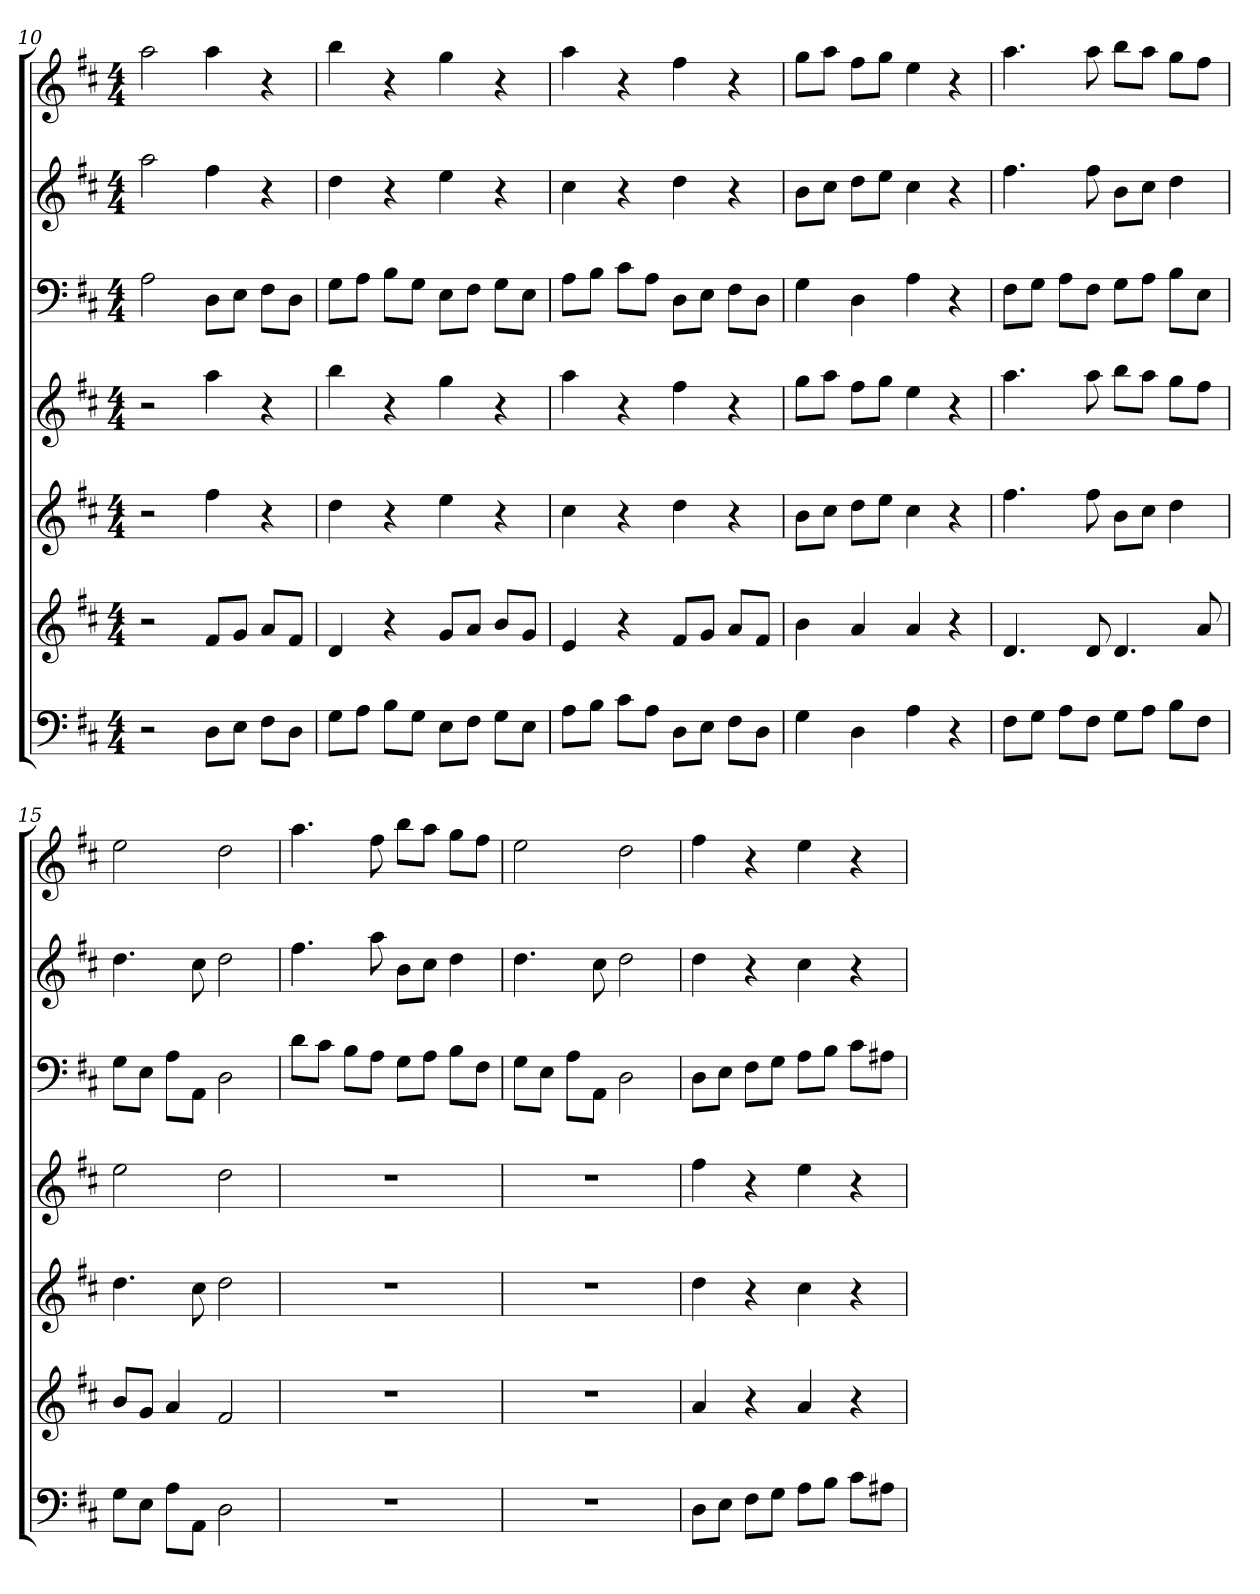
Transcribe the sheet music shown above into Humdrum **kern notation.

**kern	**kern	**kern	**kern	**kern	**kern	**kern
*part7	*part6	*part5	*part4	*part3	*part2	*part1
*staff7	*staff6	*staff5	*staff4	*staff3	*staff2	*staff1
*k[f#c#]	*k[f#c#]	*k[f#c#]	*k[f#c#]	*k[f#c#]	*k[f#c#]	*k[f#c#]
*D:	*D:	*D:	*D:	*D:	*D:	*D:
*M4/4	*M4/4	*M4/4	*M4/4	*M4/4	*M4/4	*M4/4
=10	=10	=10	=10	=10	=10	=10
2r	2r	2r	2r	2A	2aa	2aa
8DL	8f#L	4ff#	4aa	8DL	4ff#	4aa
8EJ	8gJ	.	.	8EJ	.	.
8F#L	8aL	4r	4r	8F#L	4r	4r
8DJ	8f#J	.	.	8DJ	.	.
=11	=11	=11	=11	=11	=11	=11
8GL	4d	4dd	4bb	8GL	4dd	4bb
8AJ	.	.	.	8AJ	.	.
8BL	4r	4r	4r	8BL	4r	4r
8GJ	.	.	.	8GJ	.	.
8EL	8gL	4ee	4gg	8EL	4ee	4gg
8F#J	8aJ	.	.	8F#J	.	.
8GL	8bL	4r	4r	8GL	4r	4r
8EJ	8gJ	.	.	8EJ	.	.
=12	=12	=12	=12	=12	=12	=12
8AL	4e	4cc#	4aa	8AL	4cc#	4aa
8BJ	.	.	.	8BJ	.	.
8c#L	4r	4r	4r	8c#L	4r	4r
8AJ	.	.	.	8AJ	.	.
8DL	8f#L	4dd	4ff#	8DL	4dd	4ff#
8EJ	8gJ	.	.	8EJ	.	.
8F#L	8aL	4r	4r	8F#L	4r	4r
8DJ	8f#J	.	.	8DJ	.	.
=13	=13	=13	=13	=13	=13	=13
4G	4b	8bL	8ggL	4G	8bL	8ggL
.	.	8cc#J	8aaJ	.	8cc#J	8aaJ
4D	4a	8ddL	8ff#L	4D	8ddL	8ff#L
.	.	8eeJ	8ggJ	.	8eeJ	8ggJ
4A	4a	4cc#	4ee	4A	4cc#	4ee
4r	4r	4r	4r	4r	4r	4r
=14	=14	=14	=14	=14	=14	=14
8F#L	4.d	4.ff#	4.aa	8F#L	4.ff#	4.aa
8GJ	.	.	.	8GJ	.	.
8AL	.	.	.	8AL	.	.
8F#J	8d	8ff#	8aa	8F#J	8ff#	8aa
8GL	4.d	8bL	8bbL	8GL	8bL	8bbL
8AJ	.	8cc#J	8aaJ	8AJ	8cc#J	8aaJ
8BL	.	4dd	8ggL	8BL	4dd	8ggL
8F#J	8a	.	8ff#J	8EJ	.	8ff#J
=15	=15	=15	=15	=15	=15	=15
8GL	8bL	4.dd	2ee	8GL	4.dd	2ee
8EJ	8gJ	.	.	8EJ	.	.
8AL	4a	.	.	8AL	.	.
8AAJ	.	8cc#	.	8AAJ	8cc#	.
2D	2f#	2dd	2dd	2D	2dd	2dd
=16	=16	=16	=16	=16	=16	=16
1r	1r	1r	1r	8dL	4.ff#	4.aa
.	.	.	.	8c#J	.	.
.	.	.	.	8BL	.	.
.	.	.	.	8AJ	8aa	8ff#
.	.	.	.	8GL	8bL	8bbL
.	.	.	.	8AJ	8cc#J	8aaJ
.	.	.	.	8BL	4dd	8ggL
.	.	.	.	8F#J	.	8ff#J
=17	=17	=17	=17	=17	=17	=17
1r	1r	1r	1r	8GL	4.dd	2ee
.	.	.	.	8EJ	.	.
.	.	.	.	8AL	.	.
.	.	.	.	8AAJ	8cc#	.
.	.	.	.	2D	2dd	2dd
=18	=18	=18	=18	=18	=18	=18
8DL	4a	4dd	4ff#	8DL	4dd	4ff#
8EJ	.	.	.	8EJ	.	.
8F#L	4r	4r	4r	8F#L	4r	4r
8GJ	.	.	.	8GJ	.	.
8AL	4a	4cc#	4ee	8AL	4cc#	4ee
8BJ	.	.	.	8BJ	.	.
8c#L	4r	4r	4r	8c#L	4r	4r
8A#XJ	.	.	.	8A#XJ	.	.
=	=	=	=	=	=	=
*-	*-	*-	*-	*-	*-	*-
